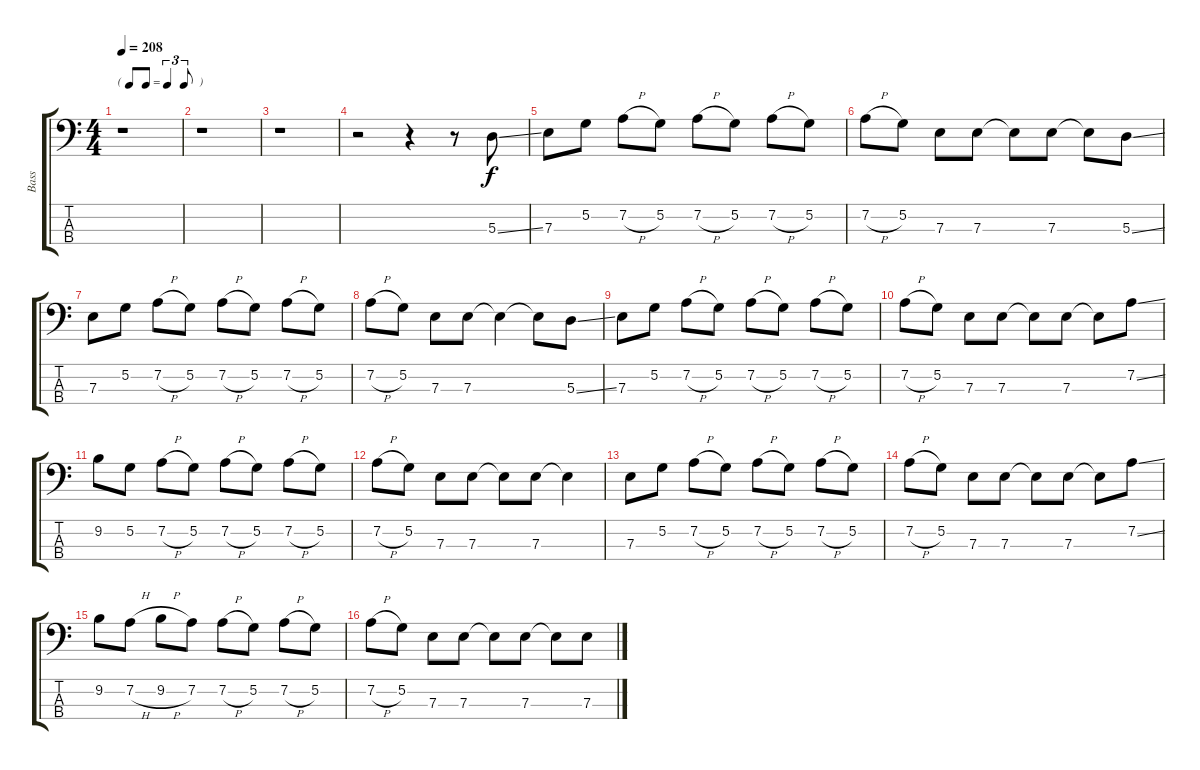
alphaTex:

\track ("Bass" "Bass") {instrument electricbassfinger}
\staff {score tabs}
\tuning (G2 D2 A1 E1) {hide}
\ts (4 4)
\tf triplet8th
\tempo 208
\clef f4
\ks c
r.1{dy f instrument electricbassfinger} |
r.1 |
r.1 |
r.2 r.4 r.8 5.3{ss}.8 |
7.3.8 5.2.8 7.2{h}.8 5.2.8 7.2{h}.8 5.2.8 7.2{h}.8 5.2.8 |
7.2{h}.8 5.2.8 7.3.8 7.3.8 7.3{t}.8 7.3.8 7.3{t}.8 5.3{ss}.8 |
7.3.8 5.2.8 7.2{h}.8 5.2.8 7.2{h}.8 5.2.8 7.2{h}.8 5.2.8 |
7.2{h}.8 5.2.8 7.3.8 7.3.8 7.3{t}.4 7.3{t}.8 5.3{ss}.8 |
7.3.8 5.2.8 7.2{h}.8 5.2.8 7.2{h}.8 5.2.8 7.2{h}.8 5.2.8 |
7.2{h}.8 5.2.8 7.3.8 7.3.8 7.3{t}.8 7.3.8 7.3{t}.8 7.2{ss}.8 |
9.2.8 5.2.8 7.2{h}.8 5.2.8 7.2{h}.8 5.2.8 7.2{h}.8 5.2.8 |
7.2{h}.8 5.2.8 7.3.8 7.3.8 7.3{t}.8 7.3.8 7.3{t}.4 |
7.3.8 5.2.8 7.2{h}.8 5.2.8 7.2{h}.8 5.2.8 7.2{h}.8 5.2.8 |
7.2{h}.8 5.2.8 7.3.8 7.3.8 7.3{t}.8 7.3.8 7.3{t}.8 7.2{ss}.8 |
9.2.8 7.2{h}.8 9.2{h}.8 7.2.8 7.2{h}.8 5.2.8 7.2{h}.8 5.2.8 |
7.2{h}.8 5.2.8 7.3.8 7.3.8 7.3{t}.8 7.3.8 7.3{t}.8 7.3.8
